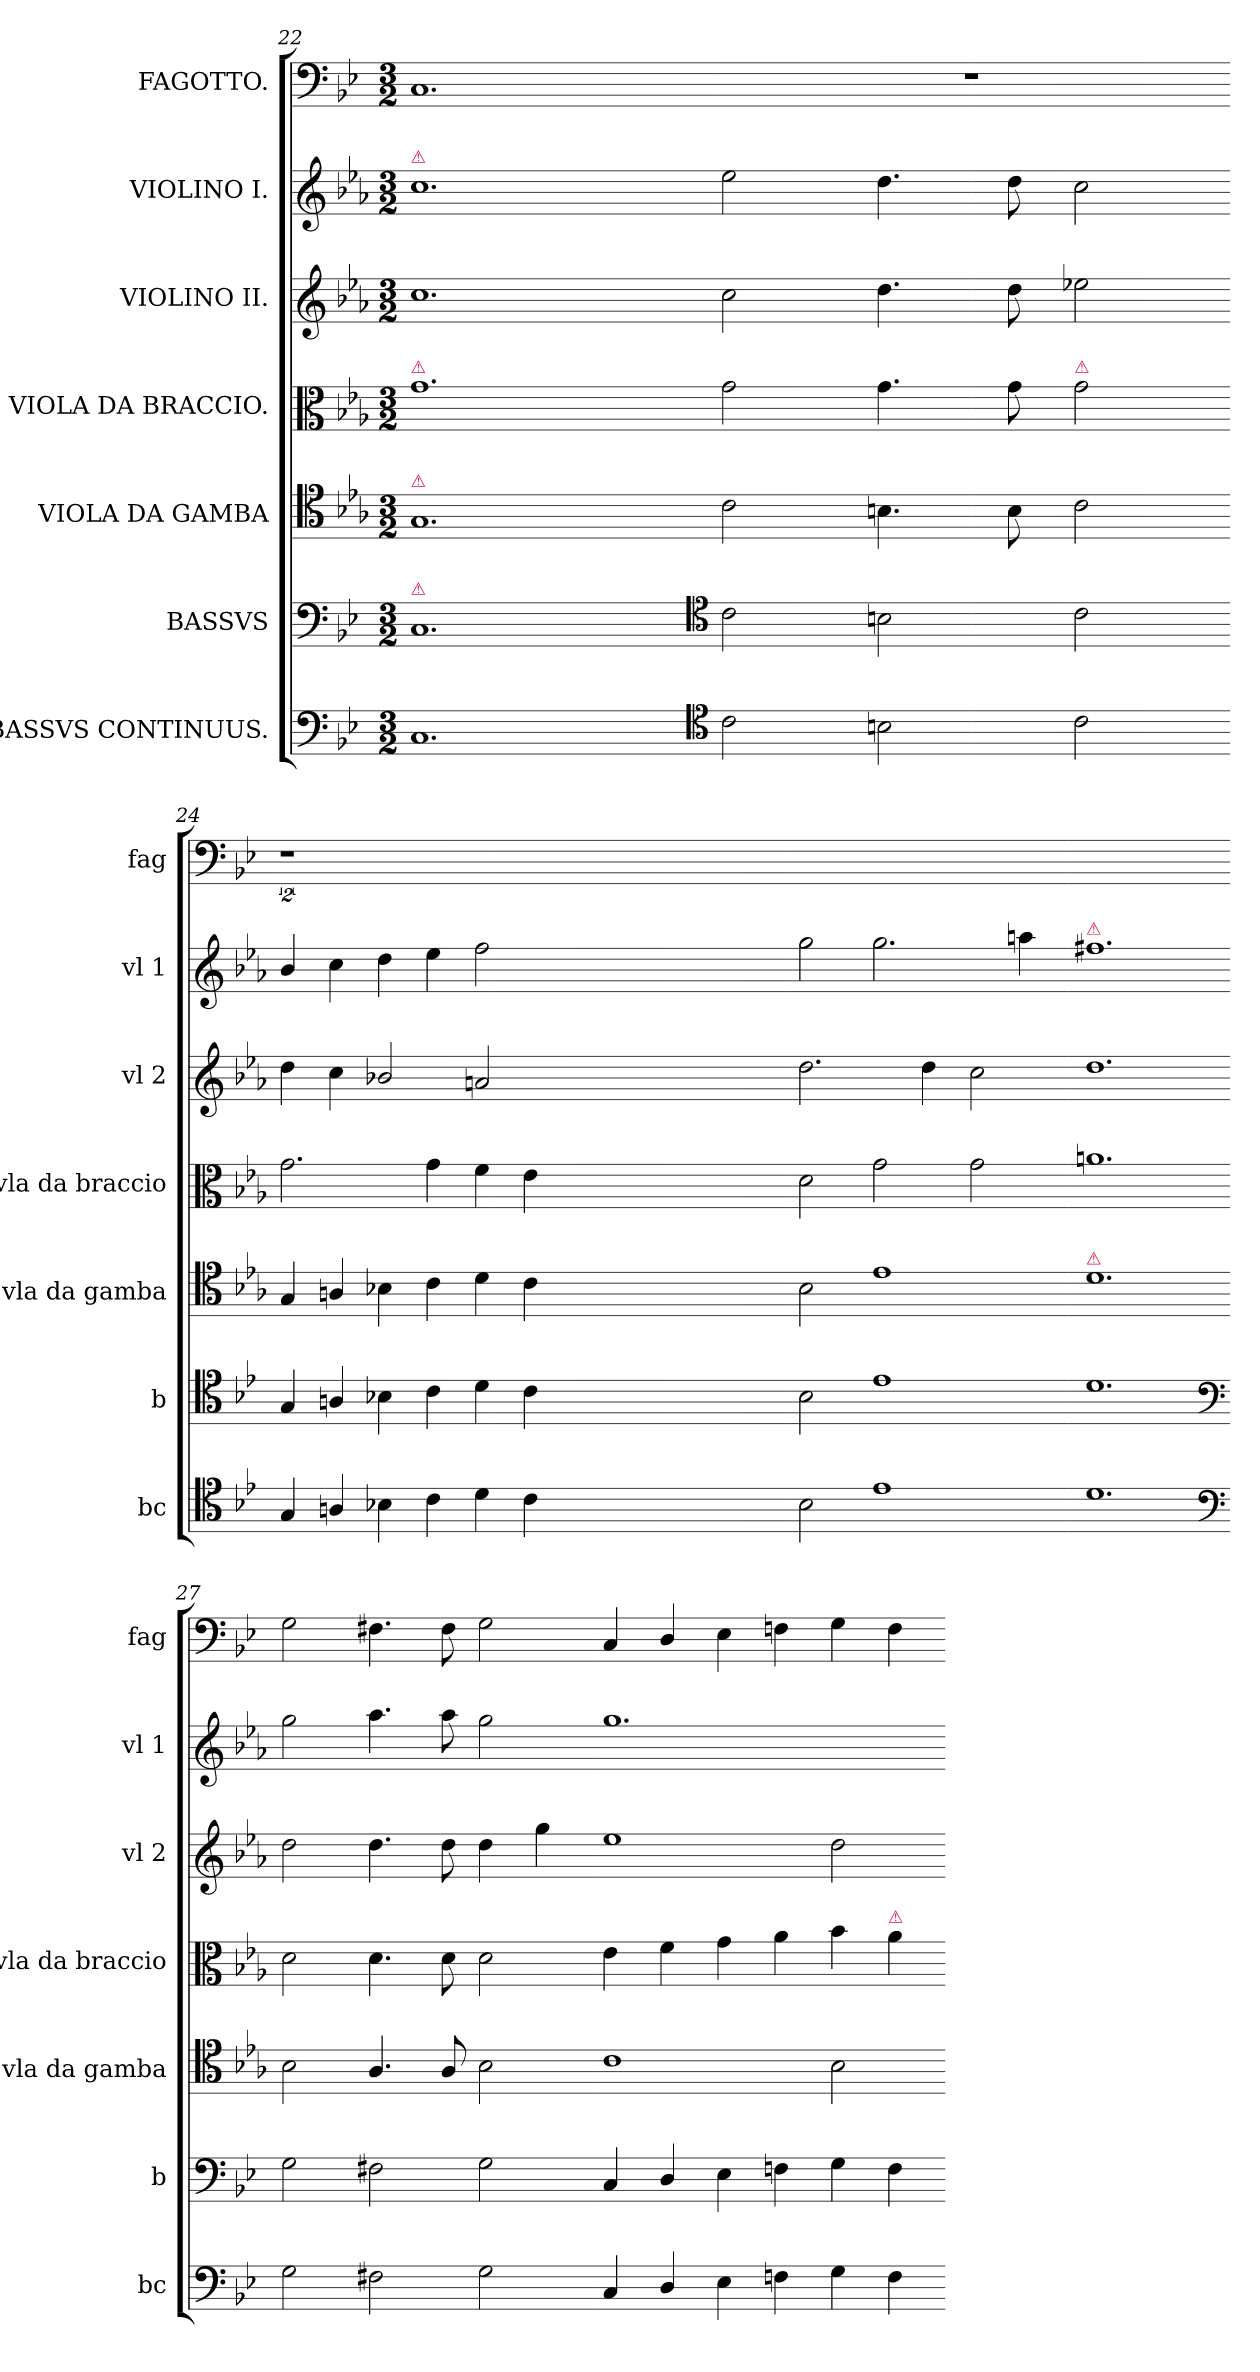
**kern	**kern	**kern	**kern	**kern	**kern	**kern
*part7	*part6	*part5	*part4	*part3	*part2	*part1
*staff7	*staff6	*staff5	*staff4	*staff3	*staff2	*staff1
*I"BASSVS CONTINUUS.	*I"BASSVS	*I"VIOLA DA GAMBA	*I"VIOLA DA BRACCIO.	*I"VIOLINO II.	*I"VIOLINO I.	*I"FAGOTTO.
*I'bc	*I'b	*I'vla da gamba	*I'vla da braccio	*I'vl 2	*I'vl 1	*I'fag
*clefF4	*clefF4	*clefC4	*clefC3	*clefG2	*clefG2	*clefF4
*k[b-e-]	*k[b-e-]	*k[b-e-a-]	*k[b-e-a-]	*k[b-e-a-]	*k[b-e-a-]	*k[b-e-]
*M3/2	*M3/2	*M3/2	*M3/2	*M3/2	*M3/2	*M3/2
=22	=22	=22	=22	=22	=22	=22
!	!	!	!	!	!LO:TX:a:color=crimson:t=⚠	!
!	!	!	!LO:TX:a:color=crimson:t=⚠	!	!	!
!	!	!LO:TX:a:color=crimson:t=⚠	!	!	!	!
!	!LO:TX:a:color=crimson:t=⚠	!	!	!	!	!
1.C	1.C	1.G	1.g	1.cc	1.cc	1.C
*clefC4	*clefC4	*	*	*	*	*
=23-	=23-	=23-	=23-	=23-	=23-	=23-
2c\	2c\	2c\	2g\	2cc\	2ee-\	1.r
2Bn\	2Bn\	4.Bn\	4.g\	4.dd\	4.dd\	.
.	.	8B\	8g\	8dd\	8dd\	.
!	!	!	!LO:TX:a:color=crimson:t=⚠	!	!	!
2c\	2c\	2c\	2g\	2ee-X\	2cc\	.
=24-	=24-	=24-	=24-	=24-	=24-	=24-
4G/	4G/	4G/	2.g\	4dd\	4b-/	2%9r
4An/	4An/	4A/	.	4cc\	4cc\	.
4B-X\	4B-X\	4B-X\	.	2b-X/	4dd\	.
4c\	4c\	4c\	4g\	.	4ee-\	.
4d\	4d\	4d\	4f\	2a/	2ff\	.
4c\	4c\	4c\	4e-\	.	.	.
0.ryy	0.ryy	0.ryy	0.ryy	0.ryy	0.ryy	.
=25-	=25-	=25-	=25-	=25-	=25-	=25-
2B-\	2B-\	2B-\	2d\	2.dd\	2gg\	1.ryy
1e-	1e-	1e-	2g\	.	2.gg\	.
.	.	.	.	4dd\	.	.
.	.	.	2g\	2cc\	.	.
.	.	.	.	.	4aa\	.
=26-	=26-	=26-	=26-	=26-	=26-	=26-
!	!	!	!	!	!LO:TX:a:color=crimson:t=⚠	!
!	!	!LO:TX:a:color=crimson:t=⚠	!	!	!	!
1.d	1.d	1.d	1.a	1.dd	1.ff#X	1.ryy
*clefF4	*clefF4	*	*	*	*	*
=27-	=27-	=27-	=27-	=27-	=27-	=27-
2G\	2G\	2B-\	2d\	2dd\	2gg\	2G\
2F#X\	2F#X\	4.A/	4.d\	4.dd\	4.aa\	4.F#X\
.	.	8A/	8d\	8dd\	8aa\	8F#\
2G\	2G\	2B-\	2d\	4dd\	2gg\	2G\
.	.	.	.	4gg\	.	.
=28-	=28-	=28-	=28-	=28-	=28-	=28-
4C/	4C/	1c	4e-\	1ee-	1.gg	4C/
4D/	4D/	.	4f\	.	.	4D/
4E-\	4E-\	.	4g\	.	.	4E-\
4Fn\	4Fn\	.	4a\	.	.	4Fn\
4G\	4G\	2B-\	4b-\	2dd\	.	4G\
!	!	!	!LO:TX:a:color=crimson:t=⚠	!	!	!
4F\	4F\	.	4a\	.	.	4F\
=-	=-	=-	=-	=-	=-	=-
*-	*-	*-	*-	*-	*-	*-
